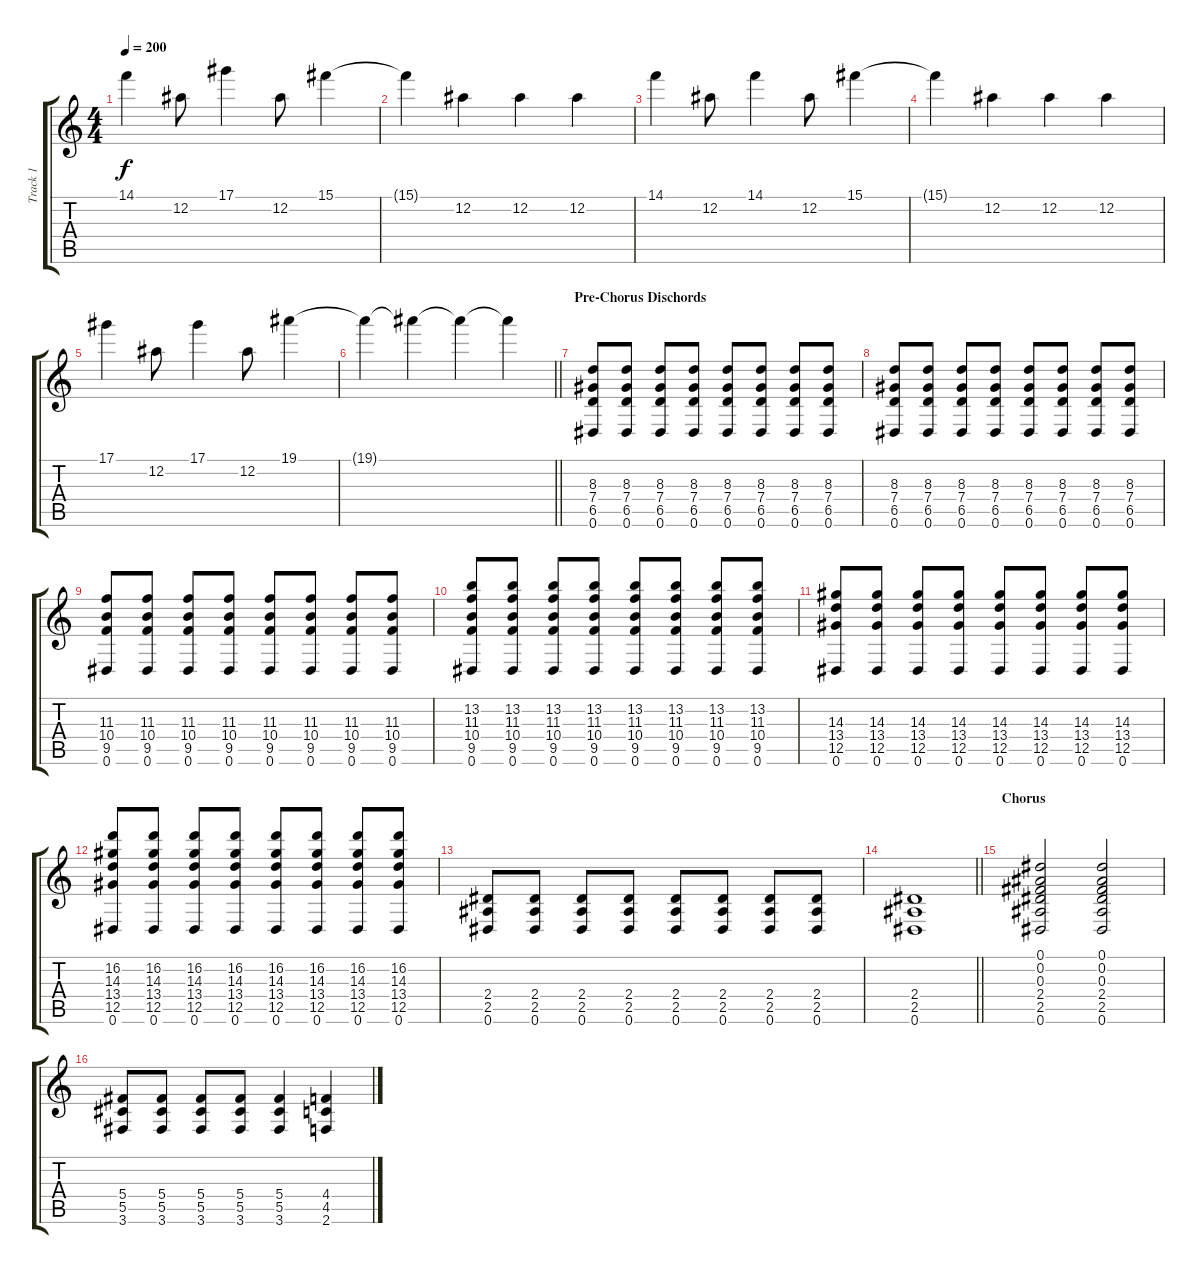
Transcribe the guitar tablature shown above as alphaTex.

\track ("Track 1" "Track 1") {instrument overdrivenguitar}
\staff {score tabs}
\tuning (Eb4 Bb3 Gb3 Db3 Ab2 Eb2) {hide}
\ts (4 4)
\tempo 200
\clef g2
\ks c
14.1.4{dy f} 12.2.8 17.1.4 12.2.8 15.1.4 |
15.1{t}.4 12.2.4 12.2.4 12.2.4 |
14.1.4 12.2.8 14.1.4 12.2.8 15.1.4 |
15.1{t}.4 12.2.4 12.2.4 12.2.4 |
17.1.4 12.2.8 17.1.4 12.2.8 19.1.4 |
\barLineRight lightlight
19.1{t}.4 19.1{t}.4 19.1{t}.4 19.1{t}.4 |
\section ("" "Pre-Chorus Dischords")
(8.3 7.4 6.5 0.6).8{instrument overdrivenguitar} (8.3 7.4 6.5 0.6).8 (8.3 7.4 6.5 0.6).8 (8.3 7.4 6.5 0.6).8 (8.3 7.4 6.5 0.6).8 (8.3 7.4 6.5 0.6).8 (8.3 7.4 6.5 0.6).8 (8.3 7.4 6.5 0.6).8 |
(8.3 7.4 6.5 0.6).8 (8.3 7.4 6.5 0.6).8 (8.3 7.4 6.5 0.6).8 (8.3 7.4 6.5 0.6).8 (8.3 7.4 6.5 0.6).8 (8.3 7.4 6.5 0.6).8 (8.3 7.4 6.5 0.6).8 (8.3 7.4 6.5 0.6).8 |
(11.3 10.4 9.5 0.6).8 (11.3 10.4 9.5 0.6).8 (11.3 10.4 9.5 0.6).8 (11.3 10.4 9.5 0.6).8 (11.3 10.4 9.5 0.6).8 (11.3 10.4 9.5 0.6).8 (11.3 10.4 9.5 0.6).8 (11.3 10.4 9.5 0.6).8 |
(13.2 11.3 10.4 9.5 0.6).8 (13.2 11.3 10.4 9.5 0.6).8 (13.2 11.3 10.4 9.5 0.6).8 (13.2 11.3 10.4 9.5 0.6).8 (13.2 11.3 10.4 9.5 0.6).8 (13.2 11.3 10.4 9.5 0.6).8 (13.2 11.3 10.4 9.5 0.6).8 (13.2 11.3 10.4 9.5 0.6).8 |
(14.3 13.4 12.5 0.6).8 (14.3 13.4 12.5 0.6).8 (14.3 13.4 12.5 0.6).8 (14.3 13.4 12.5 0.6).8 (14.3 13.4 12.5 0.6).8 (14.3 13.4 12.5 0.6).8 (14.3 13.4 12.5 0.6).8 (14.3 13.4 12.5 0.6).8 |
(16.2 14.3 13.4 12.5 0.6).8 (16.2 14.3 13.4 12.5 0.6).8 (16.2 14.3 13.4 12.5 0.6).8 (16.2 14.3 13.4 12.5 0.6).8 (16.2 14.3 13.4 12.5 0.6).8 (16.2 14.3 13.4 12.5 0.6).8 (16.2 14.3 13.4 12.5 0.6).8 (16.2 14.3 13.4 12.5 0.6).8 |
(2.4 2.5 0.6).8 (2.4 2.5 0.6).8 (2.4 2.5 0.6).8 (2.4 2.5 0.6).8 (2.4 2.5 0.6).8 (2.4 2.5 0.6).8 (2.4 2.5 0.6).8 (2.4 2.5 0.6).8 |
\barLineRight lightlight
(2.4 2.5 0.6).1 |
\section ("" "Chorus")
(0.1 0.2 0.3 2.4 2.5 0.6).2 (0.1 0.2 0.3 2.4 2.5 0.6).2 |
(5.4 5.5 3.6).8 (5.4 5.5 3.6).8 (5.4 5.5 3.6).8 (5.4 5.5 3.6).8 (5.4 5.5 3.6).4 (4.4 4.5 2.6).4
